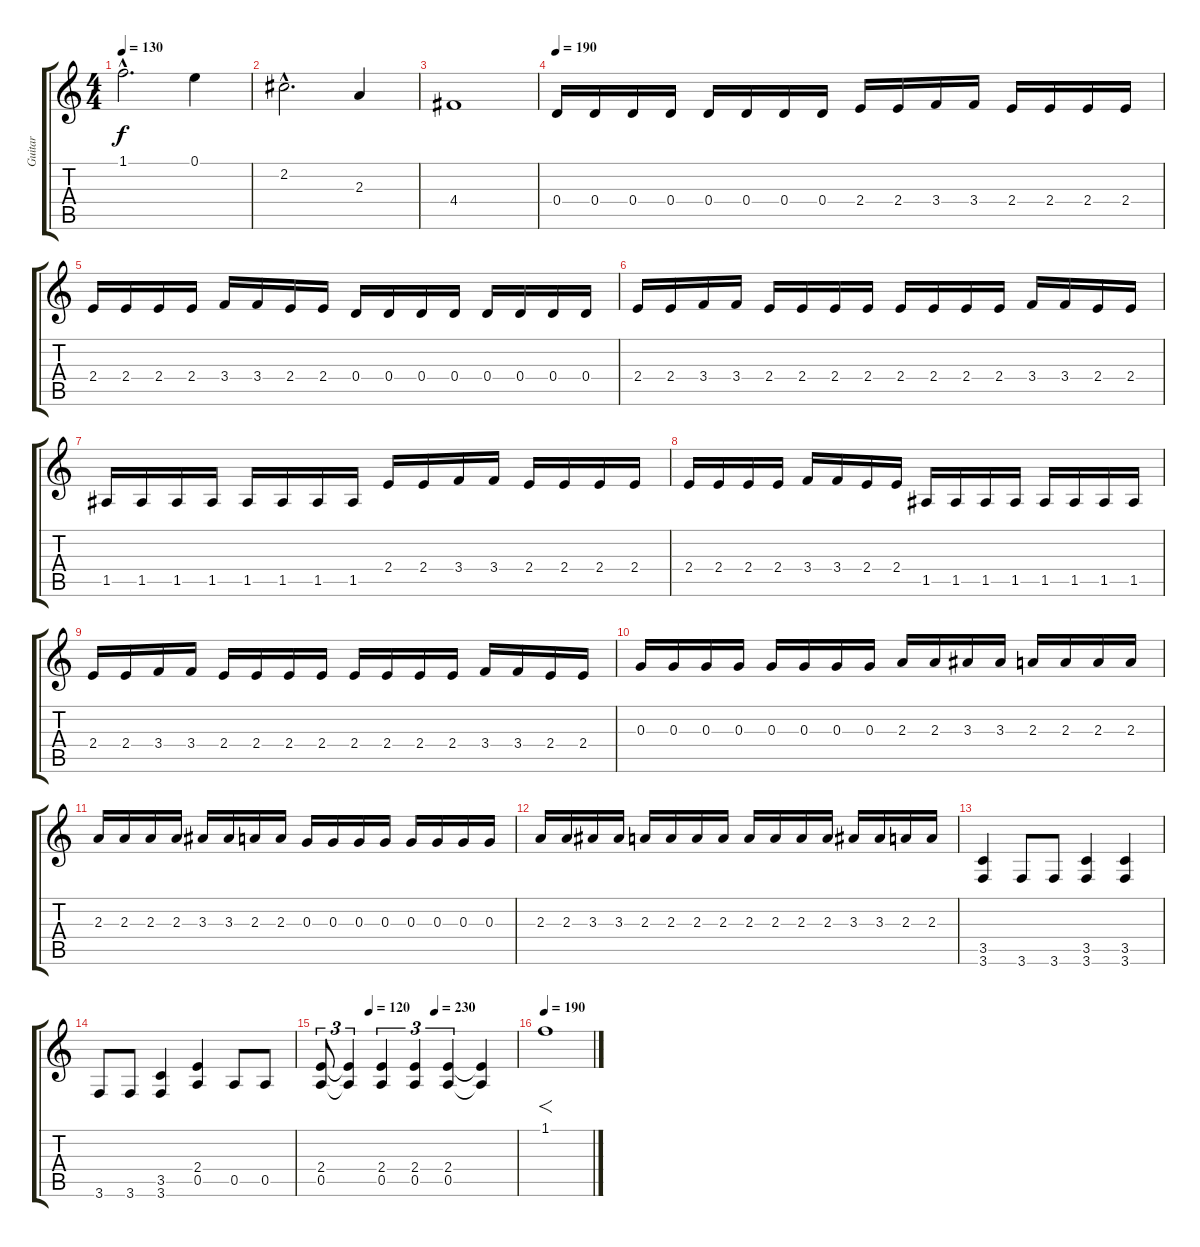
\track ("Guitar " "Guitar ") {instrument distortionguitar}
\staff {score tabs}
\tuning (E4 B3 G3 D3 A2 D2) {hide}
\ts (4 4)
\tempo 130
\clef g2
\ks c
1.1{hac}.2{d dy f} 0.1.4 |
2.2{hac}.2{d} 2.3.4 |
4.4.1 |
\tempo 190
0.4.16 0.4.16 0.4.16 0.4.16 0.4.16 0.4.16 0.4.16 0.4.16 2.4.16 2.4.16 3.4.16 3.4.16 2.4.16 2.4.16 2.4.16 2.4.16 |
2.4.16 2.4.16 2.4.16 2.4.16 3.4.16 3.4.16 2.4.16 2.4.16 0.4.16 0.4.16 0.4.16 0.4.16 0.4.16 0.4.16 0.4.16 0.4.16 |
2.4.16 2.4.16 3.4.16 3.4.16 2.4.16 2.4.16 2.4.16 2.4.16 2.4.16 2.4.16 2.4.16 2.4.16 3.4.16 3.4.16 2.4.16 2.4.16 |
1.5.16 1.5.16 1.5.16 1.5.16 1.5.16 1.5.16 1.5.16 1.5.16 2.4.16 2.4.16 3.4.16 3.4.16 2.4.16 2.4.16 2.4.16 2.4.16 |
2.4.16 2.4.16 2.4.16 2.4.16 3.4.16 3.4.16 2.4.16 2.4.16 1.5.16 1.5.16 1.5.16 1.5.16 1.5.16 1.5.16 1.5.16 1.5.16 |
2.4.16 2.4.16 3.4.16 3.4.16 2.4.16 2.4.16 2.4.16 2.4.16 2.4.16 2.4.16 2.4.16 2.4.16 3.4.16 3.4.16 2.4.16 2.4.16 |
0.3.16 0.3.16 0.3.16 0.3.16 0.3.16 0.3.16 0.3.16 0.3.16 2.3.16 2.3.16 3.3.16 3.3.16 2.3.16 2.3.16 2.3.16 2.3.16 |
2.3.16 2.3.16 2.3.16 2.3.16 3.3.16 3.3.16 2.3.16 2.3.16 0.3.16 0.3.16 0.3.16 0.3.16 0.3.16 0.3.16 0.3.16 0.3.16 |
2.3.16 2.3.16 3.3.16 3.3.16 2.3.16 2.3.16 2.3.16 2.3.16 2.3.16 2.3.16 2.3.16 2.3.16 3.3.16 3.3.16 2.3.16 2.3.16 |
(3.5 3.6).4 3.6.8 3.6.8 (3.5 3.6).4 (3.5 3.6).4 |
3.6.8 3.6.8 (3.5 3.6).4 (2.4 0.5).4 0.5.8 0.5.8 |
\tempo (120 0.25)
\tempo (230 0.5833333333333334)
(2.4 0.5).8{tu (3 2)} (2.4{t} 0.5{t}).4{tu (3 2)} (2.4 0.5).4{tu (3 2)} (2.4 0.5).4{tu (3 2)} (2.4 0.5).4{tu (3 2)} (2.4{t} 0.5{t}).4 |
\tempo 190
1.1.1{f}
